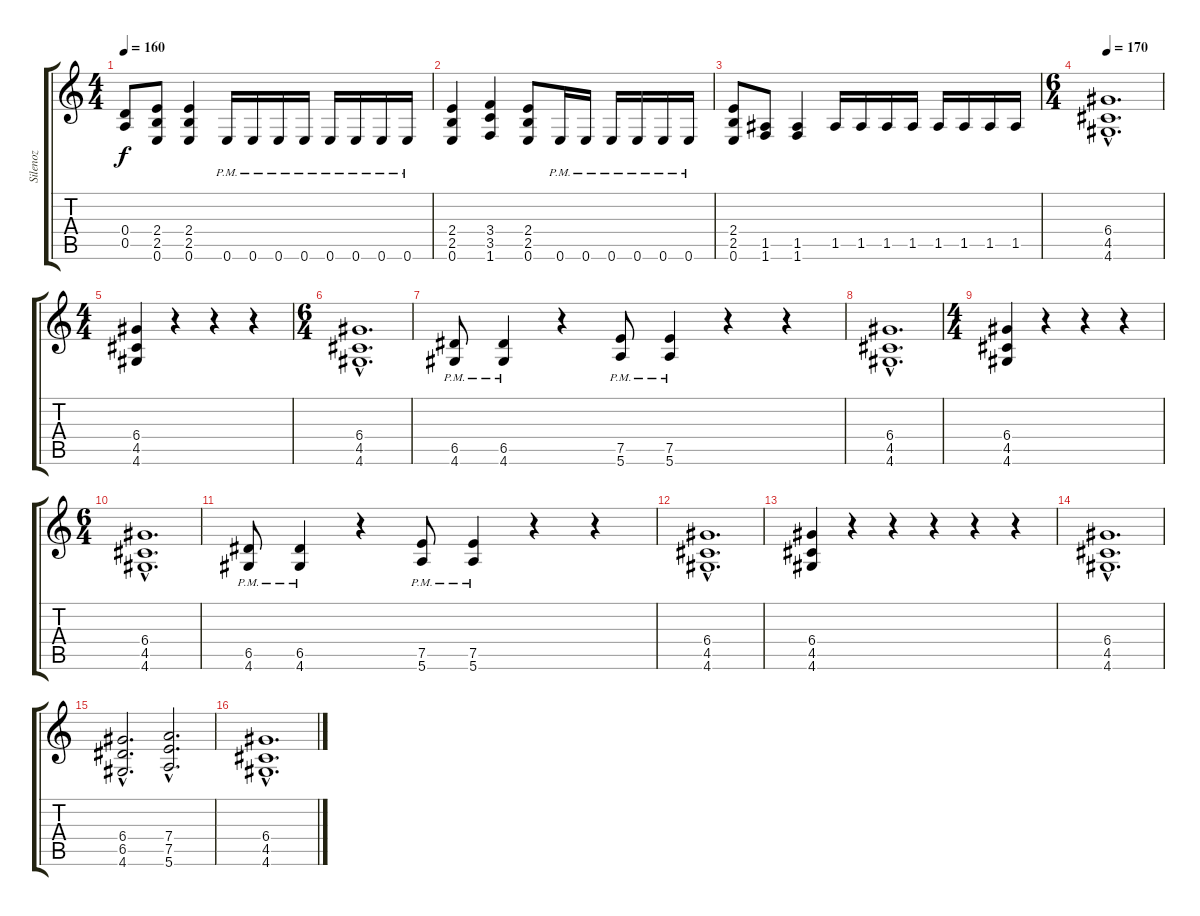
\track ("Silenoz" "Silenoz") {instrument distortionguitar}
\staff {score tabs}
\tuning (E4 B3 G3 D3 A2 E2) {hide}
\ts (4 4)
\tempo 160
\clef g2
\ks c
(0.4 0.5).8{dy f} (2.4 2.5 0.6).8 (2.4 2.5 0.6).4 0.6{pm}.16 0.6{pm}.16 0.6{pm}.16 0.6{pm}.16 0.6{pm}.16 0.6{pm}.16 0.6{pm}.16 0.6{pm}.16 |
(2.4 2.5 0.6).4 (3.4 3.5 1.6).4 (2.4 2.5 0.6).8 0.6{pm}.16 0.6{pm}.16 0.6{pm}.16 0.6{pm}.16 0.6{pm}.16 0.6{pm}.16 |
(2.4 2.5 0.6).8 (1.5 1.6).8 (1.5 1.6).4 1.5.16 1.5.16 1.5.16 1.5.16 1.5.16 1.5.16 1.5.16 1.5.16 |
\ts (6 4)
\section ("" "")
\tempo 170
(6.4{hac} 4.5{hac} 4.6{hac}).1{d} |
\ts (4 4)
(6.4 4.5 4.6).4 r.4 r.4 r.4 |
\ts (6 4)
(6.4{hac} 4.5{hac} 4.6{hac}).1{d} |
(6.5{pm} 4.6{pm}).8 (6.5{pm} 4.6{pm}).4 r.4 (7.5{pm} 5.6{pm}).8 (7.5{pm} 5.6{pm}).4 r.4 r.4 |
(6.4{hac} 4.5{hac} 4.6{hac}).1{d} |
\ts (4 4)
(6.4 4.5 4.6).4 r.4 r.4 r.4 |
\ts (6 4)
(6.4{hac} 4.5{hac} 4.6{hac}).1{d} |
(6.5{pm} 4.6{pm}).8 (6.5{pm} 4.6{pm}).4 r.4 (7.5{pm} 5.6{pm}).8 (7.5{pm} 5.6{pm}).4 r.4 r.4 |
(6.4{hac} 4.5{hac} 4.6{hac}).1{d} |
(6.4 4.5 4.6).4 r.4 r.4 r.4 r.4 r.4 |
(6.4{hac} 4.5{hac} 4.6{hac}).1{d} |
(6.4{hac} 6.5{hac} 4.6{hac}).2{d} (7.4{hac} 7.5{hac} 5.6{hac}).2{d} |
(6.4{hac} 4.5{hac} 4.6{hac}).1{d}
